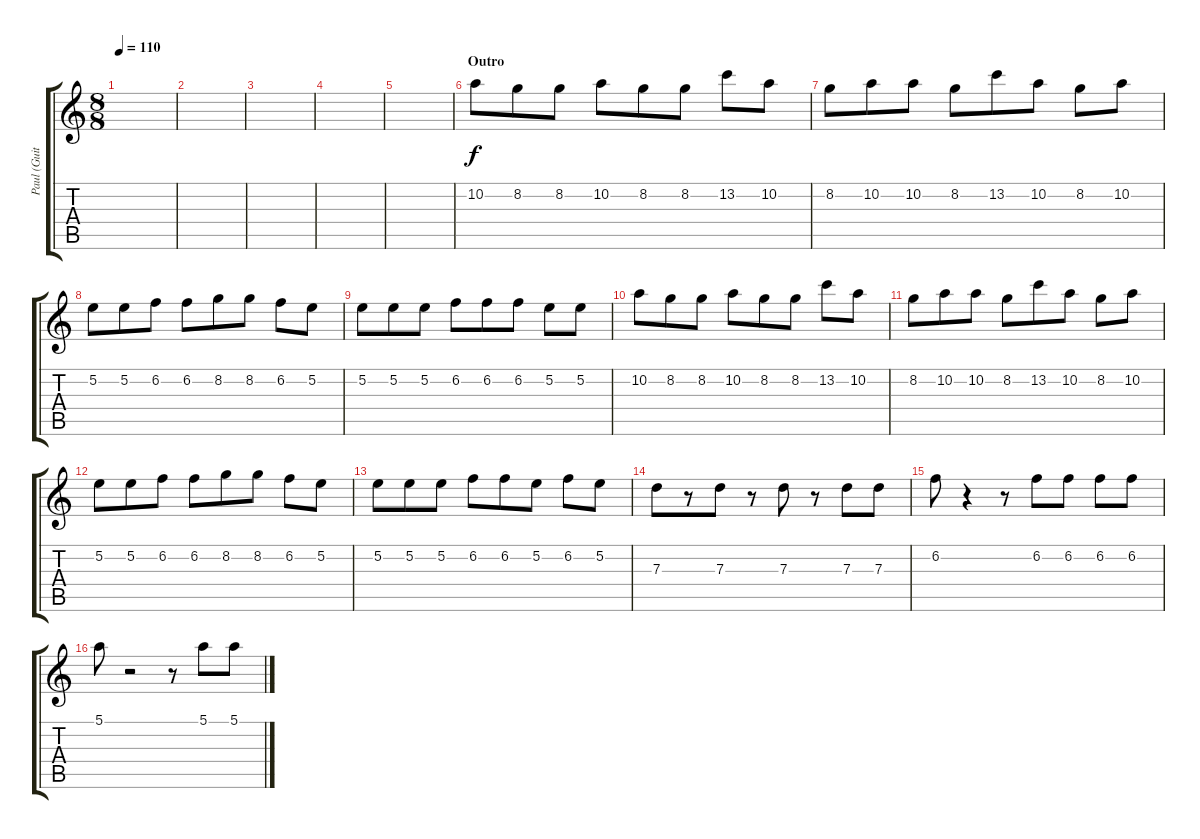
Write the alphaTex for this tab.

\track ("Paul (Guitar 1)" "Paul (Guit") {instrument electricguitarclean}
\staff {score tabs}
\tuning (E4 B3 G3 D3 A2 E2) {hide}
\ts (8 8)
\tempo 110
\clef g2
\ks c
|
|
|
|
|
\section ("" "Outro")
10.2.8{volume 14 instrument distortionguitar} 8.2.8 8.2.8 10.2.8 8.2.8 8.2.8 13.2.8 10.2.8 |
8.2.8 10.2.8 10.2.8 8.2.8 13.2.8 10.2.8 8.2.8 10.2.8 |
5.2.8 5.2.8 6.2.8 6.2.8 8.2.8 8.2.8 6.2.8 5.2.8 |
5.2.8 5.2.8 5.2.8 6.2.8 6.2.8 6.2.8 5.2.8 5.2.8 |
10.2.8 8.2.8 8.2.8 10.2.8 8.2.8 8.2.8 13.2.8 10.2.8 |
8.2.8 10.2.8 10.2.8 8.2.8 13.2.8 10.2.8 8.2.8 10.2.8 |
5.2.8 5.2.8 6.2.8 6.2.8 8.2.8 8.2.8 6.2.8 5.2.8 |
5.2.8 5.2.8 5.2.8 6.2.8 6.2.8 5.2.8 6.2.8 5.2.8 |
7.3.8 r.8 7.3.8 r.8 7.3.8 r.8 7.3.8 7.3.8 |
6.2.8 r.4 r.8 6.2.8 6.2.8 6.2.8 6.2.8 |
5.1.8 r.2 r.8 5.1.8 5.1.8
